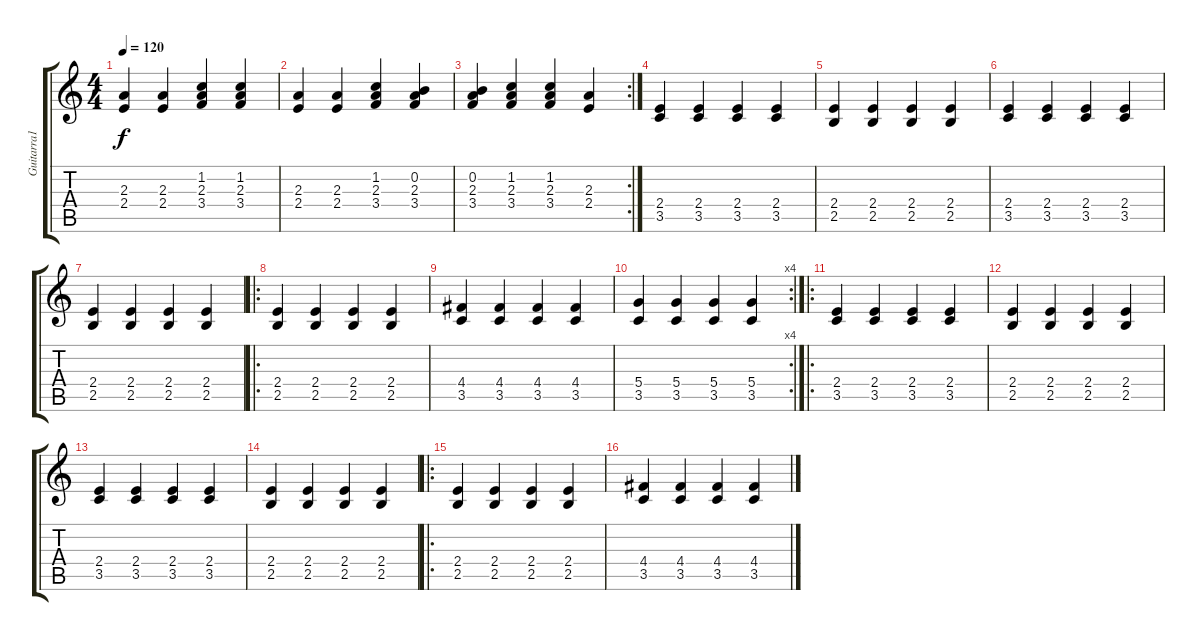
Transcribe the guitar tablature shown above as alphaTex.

\track ("Guitarra1" "Guitarra1") {instrument distortionguitar}
\staff {score tabs}
\tuning (E4 B3 G3 D3 A2 E2) {hide}
\ts (4 4)
\tempo 120
\clef g2
\ks c
(2.3 2.4).4{dy f} (2.3 2.4).4 (1.2 2.3 3.4).4 (1.2 2.3 3.4).4 |
(2.3 2.4).4 (2.3 2.4).4 (1.2 2.3 3.4).4 (0.2 2.3 3.4).4 |
\rc 2
(0.2 2.3 3.4).4 (1.2 2.3 3.4).4 (1.2 2.3 3.4).4 (2.3 2.4).4 |
(2.4 3.5).4 (2.4 3.5).4 (2.4 3.5).4 (2.4 3.5).4 |
(2.4 2.5).4 (2.4 2.5).4 (2.4 2.5).4 (2.4 2.5).4 |
(2.4 3.5).4 (2.4 3.5).4 (2.4 3.5).4 (2.4 3.5).4 |
(2.4 2.5).4 (2.4 2.5).4 (2.4 2.5).4 (2.4 2.5).4 |
\ro
(2.4 2.5).4 (2.4 2.5).4 (2.4 2.5).4 (2.4 2.5).4 |
(4.4 3.5).4 (4.4 3.5).4 (4.4 3.5).4 (4.4 3.5).4 |
\rc 4
(5.4 3.5).4 (5.4 3.5).4 (5.4 3.5).4 (5.4 3.5).4 |
\ro
(2.4 3.5).4 (2.4 3.5).4 (2.4 3.5).4 (2.4 3.5).4 |
(2.4 2.5).4 (2.4 2.5).4 (2.4 2.5).4 (2.4 2.5).4 |
(2.4 3.5).4 (2.4 3.5).4 (2.4 3.5).4 (2.4 3.5).4 |
(2.4 2.5).4 (2.4 2.5).4 (2.4 2.5).4 (2.4 2.5).4 |
\ro
(2.4 2.5).4 (2.4 2.5).4 (2.4 2.5).4 (2.4 2.5).4 |
(4.4 3.5).4 (4.4 3.5).4 (4.4 3.5).4 (4.4 3.5).4
